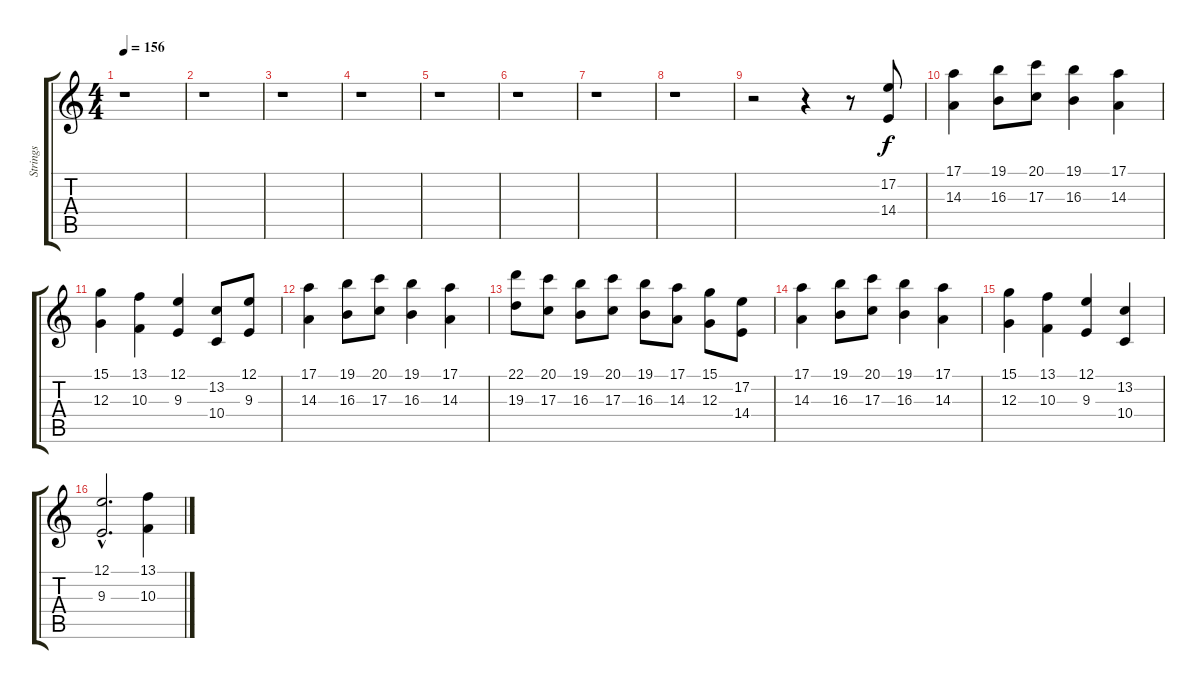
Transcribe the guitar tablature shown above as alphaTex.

\track ("Strings" "Strings") {instrument stringensemble1}
\staff {score tabs}
\tuning (E4 B3 G3 D3 A2 E2) {hide}
\ts (4 4)
\tempo 156
\clef g2
\ks c
r.1{dy f} |
r.1 |
r.1 |
r.1 |
r.1 |
r.1 |
r.1 |
r.1 |
r.2 r.4 r.8 (17.2 14.4).8 |
\section ("" "")
(17.1 14.3).4 (19.1 16.3).8 (20.1 17.3).8 (19.1 16.3).4 (17.1 14.3).4 |
(15.1 12.3).4 (13.1 10.3).4 (12.1 9.3).4 (13.2 10.4).8 (12.1 9.3).8 |
(17.1 14.3).4 (19.1 16.3).8 (20.1 17.3).8 (19.1 16.3).4 (17.1 14.3).4 |
(22.1 19.3).8 (20.1 17.3).8 (19.1 16.3).8 (20.1 17.3).8 (19.1 16.3).8 (17.1 14.3).8 (15.1 12.3).8 (17.2 14.4).8 |
(17.1 14.3).4 (19.1 16.3).8 (20.1 17.3).8 (19.1 16.3).4 (17.1 14.3).4 |
(15.1 12.3).4 (13.1 10.3).4 (12.1 9.3).4 (13.2 10.4).4 |
(12.1{hac} 9.3{hac}).2{d} (13.1 10.3).4
